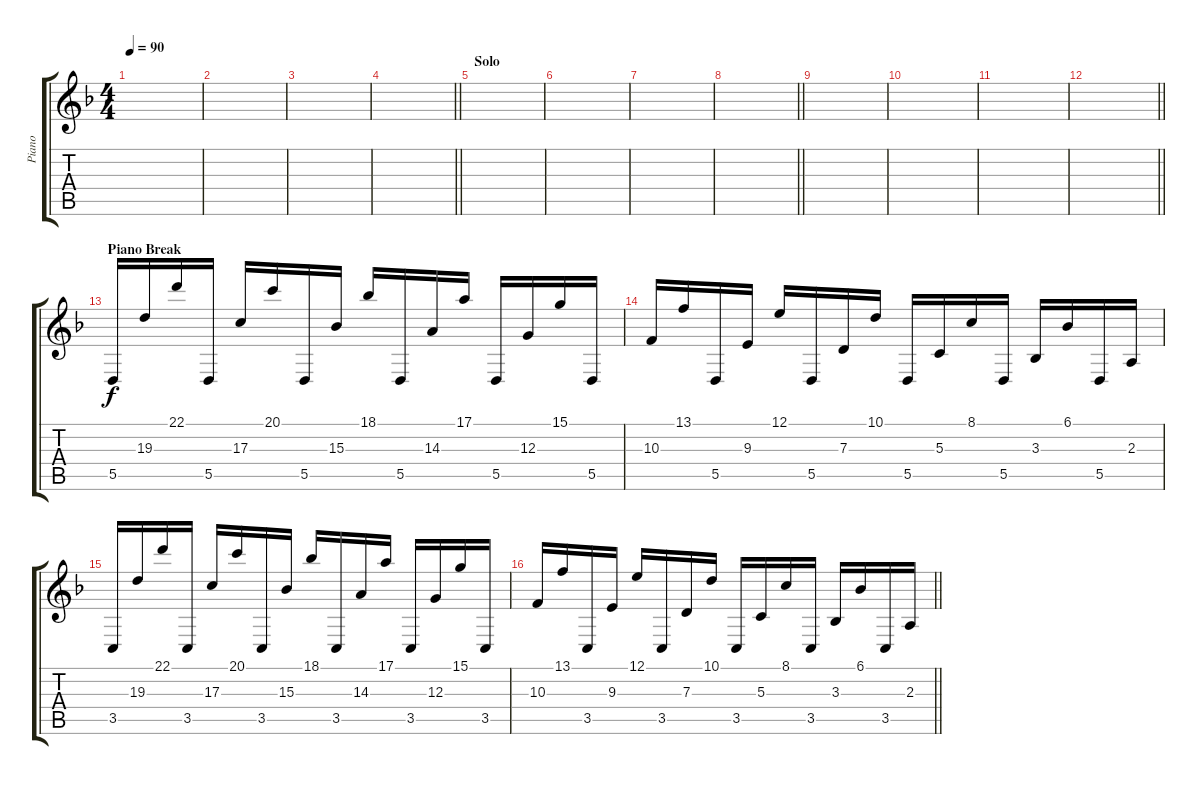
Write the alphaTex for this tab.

\track ("Piano" "Piano") {instrument acousticgrandpiano}
\staff {score tabs}
\tuning (E4 B3 G3 D3 A2 E2) {hide}
\ts (4 4)
\tempo 90
\clef g2
\ks dminor
|
|
|
\barLineRight lightlight
|
\section ("" "Solo")
|
|
|
\barLineRight lightlight
|
|
|
|
\barLineRight lightlight
|
\section ("" "Piano Break")
5.5.16 19.3.16 22.1.16 5.5.16 17.3.16 20.1.16 5.5.16 15.3.16 18.1.16 5.5.16 14.3.16 17.1.16 5.5.16 12.3.16 15.1.16 5.5.16 |
10.3.16 13.1.16 5.5.16 9.3.16 12.1.16 5.5.16 7.3.16 10.1.16 5.5.16 5.3.16 8.1.16 5.5.16 3.3.16 6.1.16 5.5.16 2.3.16 |
3.5.16 19.3.16 22.1.16 3.5.16 17.3.16 20.1.16 3.5.16 15.3.16 18.1.16 3.5.16 14.3.16 17.1.16 3.5.16 12.3.16 15.1.16 3.5.16 |
\barLineRight lightlight
10.3.16 13.1.16 3.5.16 9.3.16 12.1.16 3.5.16 7.3.16 10.1.16 3.5.16 5.3.16 8.1.16 3.5.16 3.3.16 6.1.16 3.5.16 2.3.16
